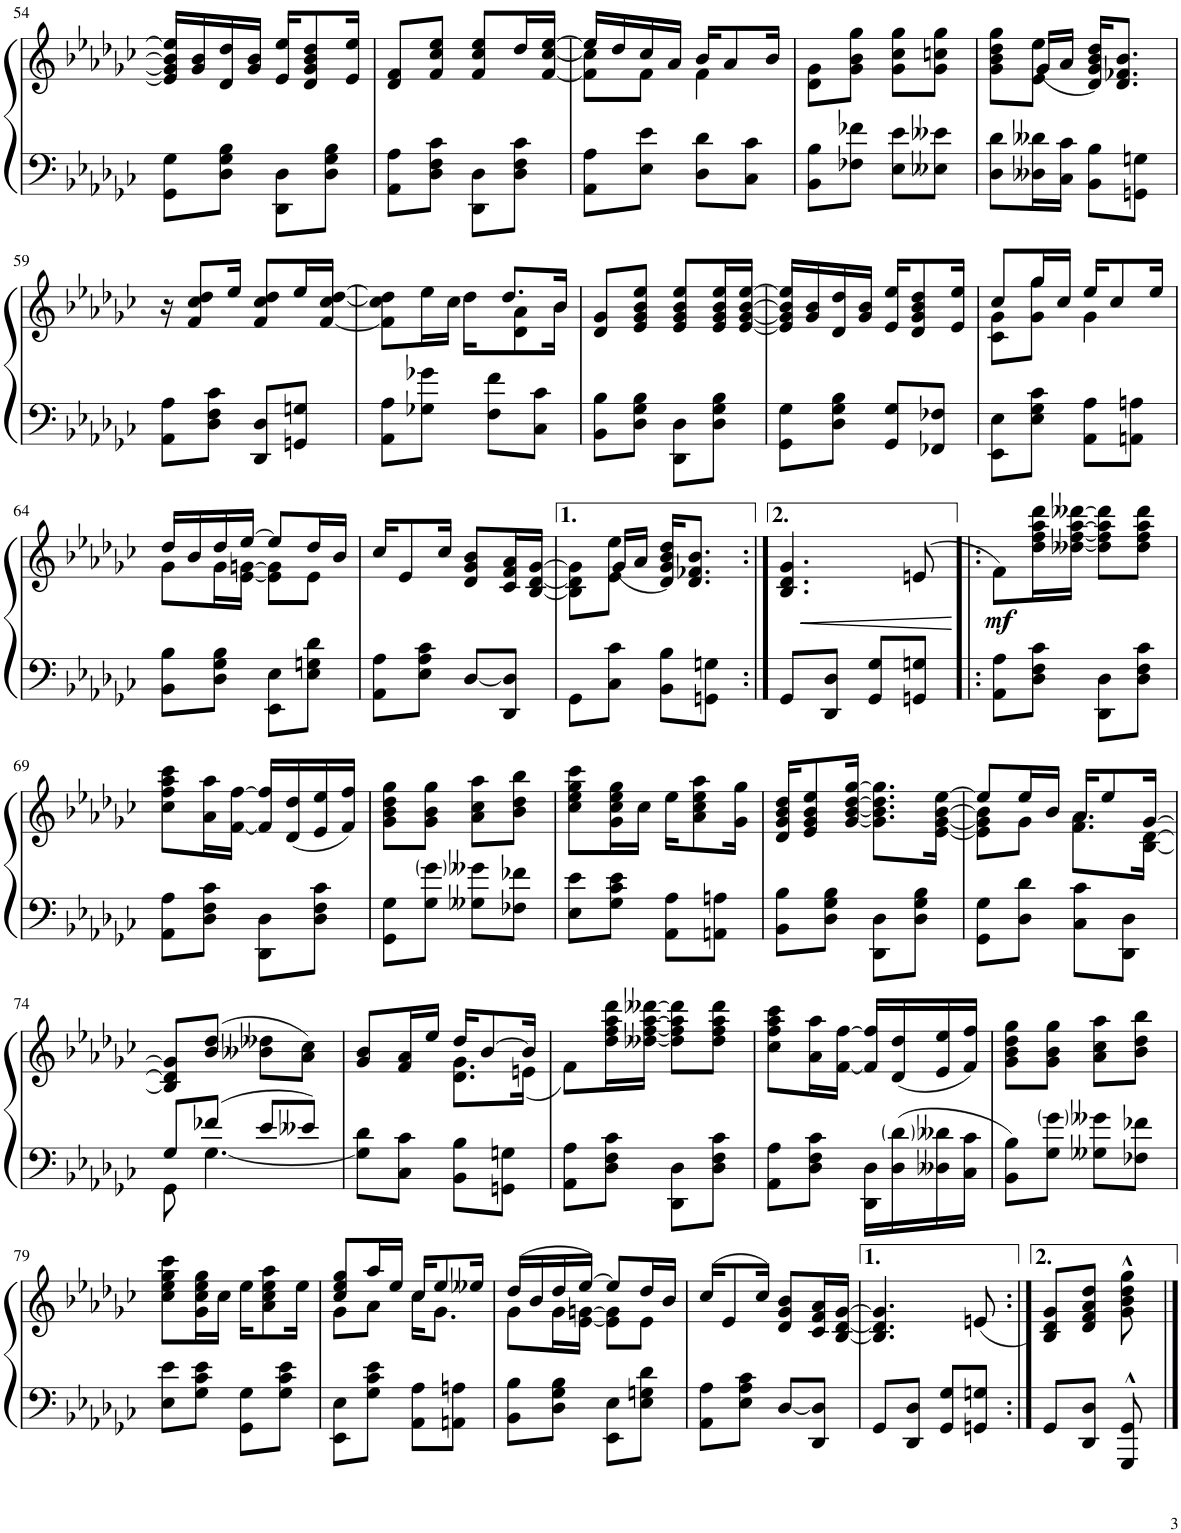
**kern	**kern	**dynam
*part1	*part1	*part1
*staff2	*staff1	*staff1/2
*I"Piano	*	*
*I'Pno.	*	*
!!LO:PB:g=z
*clefF4	*clefG2	*
*k[b-e-a-d-g-c-]	*k[b-e-a-d-g-c-]	*
*M2/4	*M2/4	*
=54	=54	=54
8GG-\ 8G-\L	16e-/] 16g-/] 16b-/] 16ee-/]LL	.
.	16g-/ 16b-/	.
8D-\ 8G-\ 8B-\J	16d-/ 16dd-/	.
.	16g-/ 16b-/JJ	.
8DD-\ 8D-\L	16e-/ 16ee-/KL	.
.	8d-/ 8g-/ 8b-/ 8dd-/	.
8D-\ 8G-\ 8B-\J	.	.
.	16e-/ 16ee-/Jk	.
=55	=55	=55
8AA-\ 8A-\L	8d-/ 8f/L	.
8D-\ 8F\ 8c-\J	8f/ 8cc-/ 8ee-/J	.
8DD-\ 8D-\L	8f/ 8cc-/ 8ee-/L	.
8D-\ 8F\ 8c-\J	16dd-/L	.
.	[<16f/ [<16cc-/ [16ee-/JJ	.
=56	=56	=56
*	*^	*
8AA-\ 8A-\L	16ee-/LL]	8f\] 8cc-\]L	.
.	16dd-/	.	.
8E-\ 8e-\J	16cc-/	8f\J	.
.	16a-/JJ	.	.
8D-\ 8d-\L	16b-/KL	4f\	.
.	8a-/	.	.
8C-\ 8c-\J	.	.	.
.	16b-/Jk	.	.
*	*v	*v	*
=57	=57	=57
8BB-\ 8B-\L	8d-\ 8g-\L	.
8F-X\ 8f-X\J	8g-\ 8b-\ 8gg-\J	.
8E-\ 8e-\L	8g-\ 8cc-\ 8gg-\L	.
8E--X\ 8e--X\J	8g-\ 8ccn\ 8gg-\J	.
=58	=58	=58
*	*^	*
8D-\ 8d-\L	8g-\ 8b-\ 8dd-\ 8gg-\L	8ryy	.
16D--X\ 16d--X\L	8e-\ 8ee-\J	(<16g-/LL	.
16C-\ 16c-\JJ	.	16a-/JJ	.
8BB-\ 8B-\L	(16d-/ 16g-/ 16b-/ 16dd-/KL	4ryy	.
.	8.d-/ 8.f-X/ 8.b-/J	.	.
8GGn\ 8Gn\J	.	.	.
*	*v	*v	*
!!LO:LB:g=z
=59	=59	=59
8AA-\ 8A-\L	16r	.
.	8f/ 8cc-/ 8dd-/L	.
8D-\ 8F\ 8c-\J	.	.
.	16ee-/Jk	.
8DD-/ 8D-/L	8f/ 8cc-/ 8dd-/L	.
8GGn/ 8Gn/J	16ee-/L	.
.	[<16f/ [16cc-/ [16dd-/JJ	.
=60	=60	=60
*	*^	*
8AA-\ 8A-\L	8f\] 8cc-\] 8dd-\]L	4ryy	.
8G-X\ 8g-X\J	16ee-\L	.	.
.	16cc-\JJ	.	.
8F\ 8f\L	8.dd-/L	16dd-\KL	.
.	.	8d-\ 8a-\	.
8C-\ 8c-\J	.	.	.
.	16b-/Jk	16b-\Jk	.
*	*v	*v	*
=61	=61	=61
8BB-\ 8B-\L	8d-/ 8g-/L	.
8D-\ 8G-\ 8B-\J	8e-/ 8g-/ 8b-/ 8ee-/J	.
8DD-\ 8D-\L	8e-/ 8g-/ 8b-/ 8ee-/L	.
8D-\ 8G-\ 8B-\J	16e-/ 16g-/ 16b-/ 16ee-/L	.
.	[16e-/ [16g-/ [16b-/ [16ee-/JJ	.
=62	=62	=62
8GG-\ 8G-\L	16e-/] 16g-/] 16b-/] 16ee-/]LL	.
.	16g-/ 16b-/	.
8D-\ 8G-\ 8B-\J	16d-/ 16dd-/	.
.	16g-/ 16b-/JJ	.
8GG-/ 8G-/L	16e-/ 16ee-/KL	.
.	8d-/ 8g-/ 8b-/ 8dd-/	.
8FF-X/ 8F-X/J	.	.
.	16e-/ 16ee-/Jk	.
=63	=63	=63
*	*^	*
8EE-\ 8E-\L	8cc-/L	8c-\ 8g-\L	.
8E-\ 8G-\ 8c-\J	16gg-/L	8g-\ 8gg-\J	.
.	16cc-/JJ	.	.
8AA-\ 8A-\L	16ee-/KL	4g-\	.
.	8cc-/	.	.
8AAn\ 8An\J	.	.	.
.	16ee-/Jk	.	.
!!LO:LB:g=z	!!
=64	=64	=64	=64
8BB-\ 8B-\L	16dd-/LL	8g-\L	.
.	16b-/	.	.
8D-\ 8G-\ 8B-\J	16dd-/	16g-\L	.
.	[16ee-/JJ	[16e-\ [>16gn\JJ	.
8EE-\ 8E-\L	8ee-/L]	8e-\] 8g\]L	.
8E-\ 8Gn\ 8d-\J	16dd-/L	8e-\J	.
.	16b-/JJ	.	.
*	*v	*v	*
=65	=65	=65
8AA-\ 8A-\L	16cc-/KL	.
.	8e-/	.
8E-\ 8A-\ 8c-\J	.	.
.	16cc-/Jk	.
[8D-/L	8d-/ 8g-/ 8b-/L	.
8DD-/ 8D-/]J	16c-/ 16f/ 16a-/L	.
.	[<16B-/ [16d-/ [16g-/JJ	.
=66	=66	=66
*	*^	*
8GG-\L	8B-\] 8d-\] 8g-\]L	8ryy	.
8C-\ 8c-\J	8e-\ 8ee-\J	(<16g-/LL	.
.	.	16a-/JJ	.
8BB-\ 8B-\L	16d-/ 16g-/ 16b-/ 16dd-/KL)	4ryy	.
.	8.d-/ 8.f-X/ 8.b-/J	.	.
8GGn\ 8Gn\J	.	.	.
*	*v	*v	*
=67:|!	=67:|!	=67:|!
.	[4qB- [>4qd- [4qg-	.
!	!	!LO:HP:b
8GG-/L	4.B-/] 4.d-/] 4.g-/]	<
8DD-/ 8D-/J	.	.
8GG-/ 8G-/L	.	.
8GGn/ 8Gn/J	8en/	.
.	.	[
=68!|:	=68!|:	=68!|:
!	!	!LO:DY:b
8AA-\ 8A-\L	8f\L)	mf
8D-\ 8F\ 8c-\J	16dd-\ 16ff\ 16aa-\ 16ddd-\L	.
.	[16dd--X\ [<16ff\ [16aa-\ [16ddd--X\JJ	.
8DD-\ 8D-\L	8dd--\] 8ff\] 8aa-\] 8ddd--\]L	.
8D-\ 8F\ 8c-\J	8dd--\ 8ff\ 8aa-\ 8ddd--\J	.
!!LO:LB:g=z
=69	=69	=69
8AA-\ 8A-\L	8cc-\ 8ff\ 8aa-\ 8ccc-\L	.
8D-\ 8F\ 8c-\J	16a-\ 16aa-\L	.
.	[16f\ [16ff\JJ	.
8DD-\ 8D-\L	16f/] 16ff/]LL	.
.	(16d-/ 16dd-/	.
8D-\ 8F\ 8c-\J	16e-/ 16ee-/	.
.	16f/ 16ff/JJ)	.
=70	=70	=70
8GG-\ 8G-\L	8g-\ 8b-\ 8dd-\ 8gg-\L	.
8G-\ 8g-\J	8g-\ 8b-\ 8gg-\J	.
8G--X\ 8g--X\L	8a-\ 8cc-\ 8aa-\L	.
8F-X\ 8f-X\J	8b-\ 8dd-\ 8bb-\J	.
=71	=71	=71
8E-\ 8e-\L	8cc-\ 8ee-\ 8gg-\ 8ccc-\L	.
8G-\ 8c-\ 8e-\J	16g-\ 16cc-\ 16ee-\ 16gg-\L	.
.	16cc-\JJ	.
8AA-\ 8A-\L	16ee-\KL	.
.	8a-\ 8cc-\ 8ee-\ 8aa-\	.
8AAn\ 8An\J	.	.
.	16g-\ 16gg-\Jk	.
=72	=72	=72
8BB-\ 8B-\L	16d-/ 16g-/ 16b-/ 16dd-/KL	.
.	8e-/ 8g-/ 8b-/ 8ee-/	.
8D-\ 8G-\ 8B-\J	.	.
.	[16g-/ [<16b-/ [16dd-/ [16gg-/Jk	.
8DD-\ 8D-\L	8.g-\] 8.b-\] 8.dd-\] 8.gg-\]L	.
8D-\ 8G-\ 8B-\J	.	.
.	[16e-\ [16g-\ [>16b-\ [>16ee-\Jk	.
=73	=73	=73
*	*^	*
8GG-\ 8G-\L	8ee-/L]	8e-\] 8g-\] 8b-\]L	.
8D-\ 8d-\J	16ee-/L	8g-\J	.
.	16b-/JJ	.	.
8C-\ 8c-\L	16a-/KL	8.f\ 8.a-\L	.
.	8ee-/	.	.
8DD-\ 8D-\J	.	.	.
.	[16g-/Jk	[16B-\ [>16d-\Jk	.
*	*v	*v	*
!!LO:LB:g=z
=74	=74	=74
*^	*	*
8G-/L	8GG-\	8B-/] 8d-/] 8g-/]L	.
8f-X/J	[4.G-\	(8b-/ 8dd-/J	.
8e-/L	.	8b--X\ 8dd--X\L	.
8e--X/J	.	8a-\ 8cc-\J)	.
*v	*v	*	*
=75	=75	=75
*	*^	*
8G-\] 8d-\L	8g-/ 8b-/L	4ryy	.
8C-\ 8c-\J	16f/ 16a-/L	.	.
.	16ee-/JJ	.	.
8BB-\ 8B-\L	16dd-/KL	8.d-\ 8.g-\L	.
.	[8b-/	.	.
8GGn\ 8Gn\J	.	.	.
.	16b-/Jk]	(16en\Jk	.
*	*v	*v	*
=76	=76	=76
8AA-\ 8A-\L	8f\L)	.
8D-\ 8F\ 8c-\J	16dd-\ 16ff\ 16aa-\ 16ddd-\L	.
.	[16dd--X\ [<16ff\ [16aa-\ [16ddd--X\JJ	.
8DD-\ 8D-\L	8dd--\] 8ff\] 8aa-\] 8ddd--\]L	.
8D-\ 8F\ 8c-\J	8dd--\ 8ff\ 8aa-\ 8ddd--\J	.
=77	=77	=77
8AA-\ 8A-\L	8cc-\ 8ff\ 8aa-\ 8ccc-\L	.
8D-\ 8F\ 8c-\J	16a-\ 16aa-\L	.
.	[16f\ [16ff\JJ	.
16DD-\ 16D-\LL	16f/] 16ff/]LL	.
16D-\ 16d-\	(16d-/ 16dd-/	.
16D--X\ 16d--X\	16e-/ 16ee-/	.
16C-\ 16c-\JJ	16f/ 16ff/JJ)	.
=78	=78	=78
8BB-\ 8B-\L	8g-\ 8b-\ 8dd-\ 8gg-\L	.
8G-\ 8g-\J	8g-\ 8b-\ 8gg-\J	.
8G--X\ 8g--X\L	8a-\ 8cc-\ 8aa-\L	.
8F-X\ 8f-X\J	8b-\ 8dd-\ 8bb-\J	.
!!LO:LB:g=z
=79	=79	=79
8E-\ 8e-\L	8cc-\ 8ee-\ 8gg-\ 8ccc-\L	.
8G-\ 8c-\ 8e-\J	16g-\ 16cc-\ 16ee-\ 16gg-\L	.
.	16cc-\JJ	.
8GG-\ 8G-\L	16ee-\KL	.
.	8a-\ 8cc-\ 8ee-\ 8aa-\	.
8G-\ 8c-\ 8e-\J	.	.
.	16ee-\Jk	.
=80	=80	=80
*	*^	*
8EE-\ 8E-\L	8cc-/ 8ee-/ 8gg-/L	8g-\L	.
8G-\ 8c-\ 8e-\J	16aa-/L	8a-\J	.
.	16ee-/JJ	.	.
8AA-\ 8A-\L	16cc-/KL	16cc-\KL	.
.	8ee-/	8.g-\J	.
8AAn\ 8An\J	.	.	.
.	16ee--X/Jk	.	.
=81	=81	=81	=81
8BB-\ 8B-\L	(16dd-/LL	8g-\L	.
.	16b-/	.	.
8D-\ 8G-\ 8B-\J	16dd-/	16g-\L	.
.	[16ee-/JJ)	[16e-\ [>16gn\JJ	.
8EE-\ 8E-\L	8ee-/L]	8e-\] 8g\]L	.
8E-\ 8Gn\ 8d-\J	16dd-/L	8e-\J	.
.	16b-/JJ	.	.
*	*v	*v	*
=82	=82	=82
8AA-\ 8A-\L	(>16cc-/KL	.
.	8e-/	.
8E-\ 8A-\ 8c-\J	.	.
.	16cc-/Jk)	.
[8D-/L	8d-/ 8g-/ 8b-/L	.
8DD-/ 8D-/]J	16c-/ 16f/ 16a-/L	.
.	[16B-/ [16d-/ [16g-/JJ	.
=83	=83	=83
8GG-/L	4.B-/] 4.d-/] 4.g-/]	.
8DD-/ 8D-/J	.	.
8GG-/ 8G-/L	.	.
8GGn/ 8Gn/J	(8en/	.
=84:|!	=84:|!	=84:|!
.	[4qB- [>4qd- [4qg-)	.
8GG-/L	8B-/] 8d-/] 8g-/]L	.
8DD-/ 8D-/J	8d-/ 8f/ 8a-/ 8dd-/J	.
8GGG-/^^ 8GG-/^^	8g-\^^ 8b-\^^ 8dd-\^^ 8gg-\^^	.
==	==	==
*-	*-	*-
